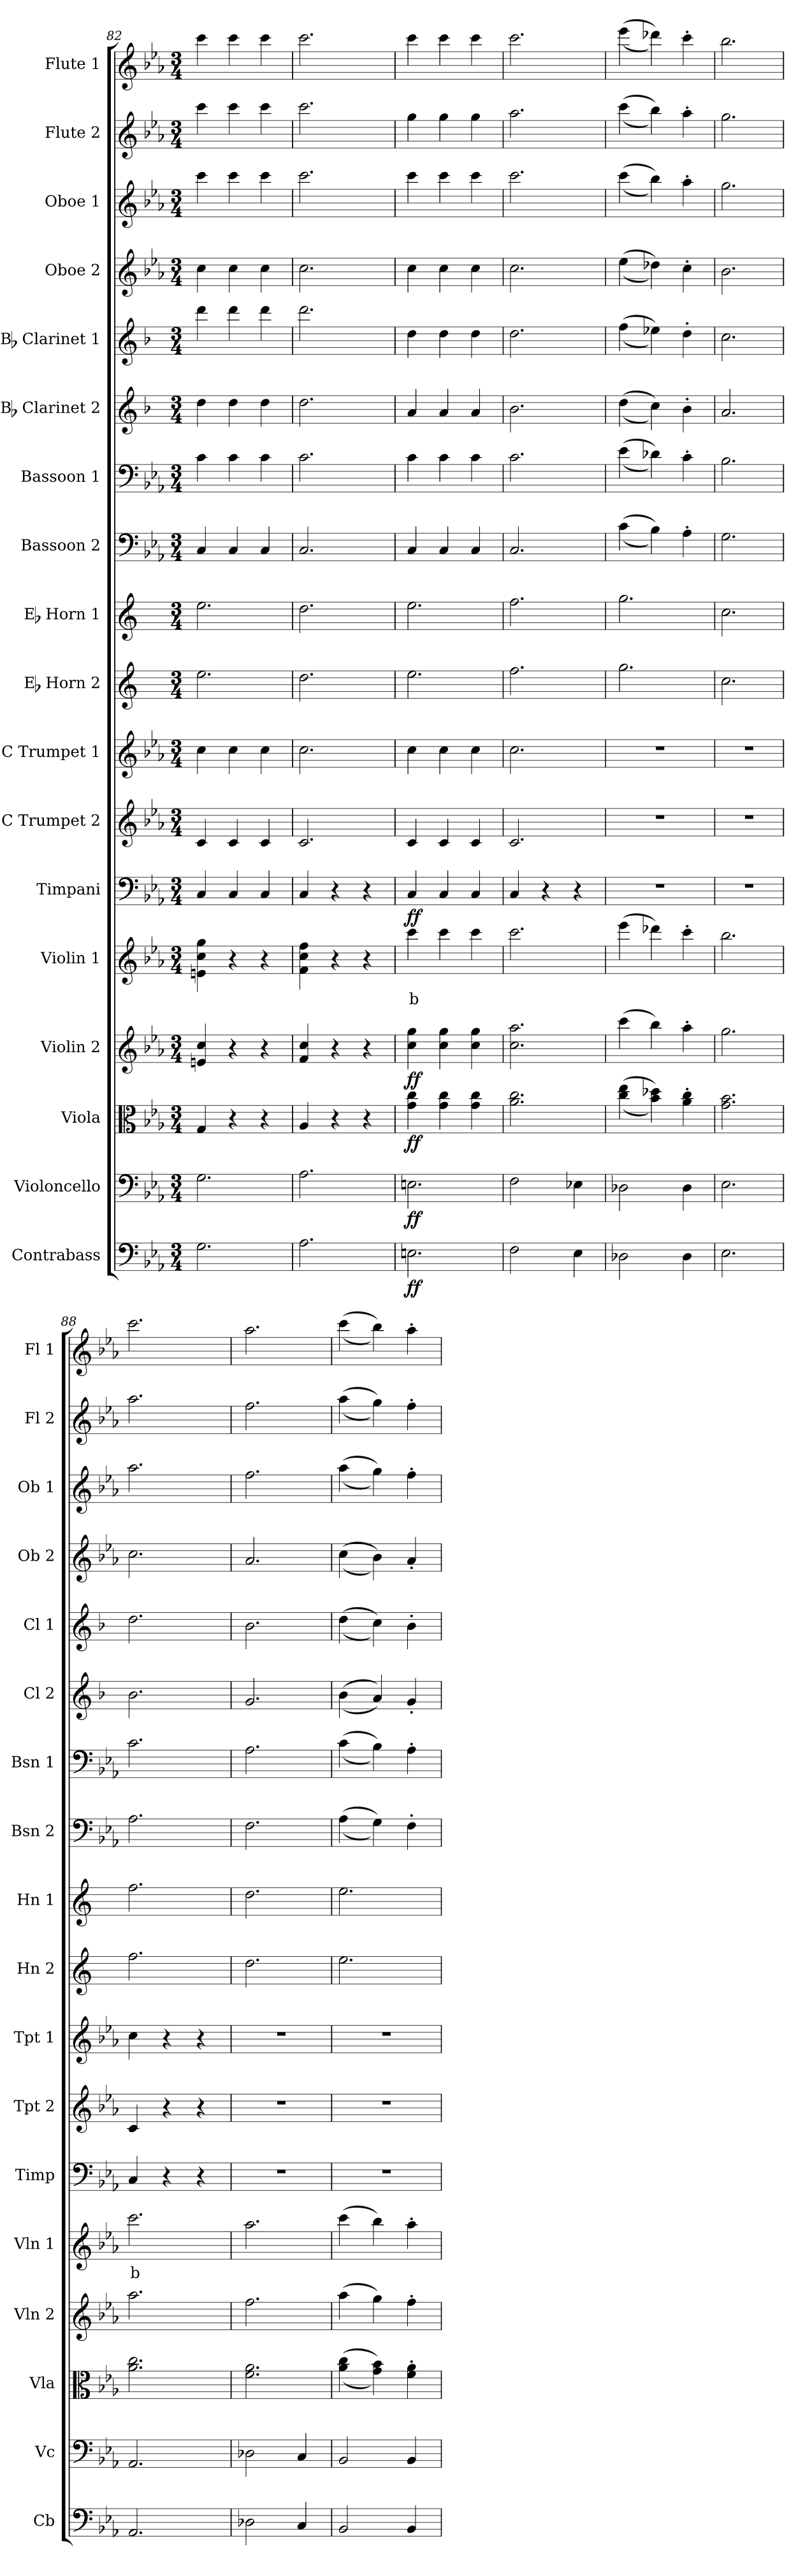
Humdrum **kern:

**kern	**dynam	**kern	**dynam	**kern	**dynam	**kern	**dynam	**kern	**text	**dynam	**kern	**kern	**kern	**kern	**kern	**kern	**kern	**kern	**kern	**kern	**kern	**kern	**kern
*part18	*part18	*part17	*part17	*part16	*part16	*part15	*part15	*part14	*part14	*part14	*part13	*part12	*part11	*part10	*part9	*part8	*part7	*part6	*part5	*part4	*part3	*part2	*part1
*staff18	*staff18	*staff17	*staff17	*staff16	*staff16	*staff15	*staff15	*staff14	*staff14	*staff14	*staff13	*staff12	*staff11	*staff10	*staff9	*staff8	*staff7	*staff6	*staff5	*staff4	*staff3	*staff2	*staff1
*I"Contrabass	*	*I"Violoncello	*	*I"Viola	*	*I"Violin 2	*	*I"Violin 1	*	*	*I"Timpani	*I"C Trumpet 2	*I"C Trumpet 1	*I"Eb Horn 2	*I"Eb Horn 1	*I"Bassoon 2	*I"Bassoon 1	*I"Bb Clarinet 2	*I"Bb Clarinet 1	*I"Oboe 2	*I"Oboe 1	*I"Flute 2	*I"Flute 1
*I'Cb	*	*I'Vc	*	*I'Vla	*	*I'Vln 2	*	*I'Vln 1	*	*	*I'Timp	*I'Tpt 2	*I'Tpt 1	*I'Hn 2	*I'Hn 1	*I'Bsn 2	*I'Bsn 1	*I'Cl 2	*I'Cl 1	*I'Ob 2	*I'Ob 1	*I'Fl 2	*I'Fl 1
*clefF4	*	*clefF4	*	*clefC3	*	*clefG2	*	*clefG2	*	*	*clefF4	*clefG2	*clefG2	*clefG2	*clefG2	*clefF4	*clefF4	*clefG2	*clefG2	*clefG2	*clefG2	*clefG2	*clefG2
*ITrd7c12	*	*	*	*	*	*	*	*	*	*	*	*	*	*ITrd5c9	*ITrd5c9	*	*	*ITrd1c2	*ITrd1c2	*	*	*	*
*k[b-e-a-]	*	*k[b-e-a-]	*	*k[b-e-a-]	*	*k[b-e-a-]	*	*k[b-e-a-]	*	*	*k[b-e-a-]	*k[b-e-a-]	*k[b-e-a-]	*k[b-e-a-]	*k[b-e-a-]	*k[b-e-a-]	*k[b-e-a-]	*k[b-e-a-]	*k[b-e-a-]	*k[b-e-a-]	*k[b-e-a-]	*k[b-e-a-]	*k[b-e-a-]
*M3/4	*	*M3/4	*	*M3/4	*	*M3/4	*	*M3/4	*	*	*M3/4	*M3/4	*M3/4	*M3/4	*M3/4	*M3/4	*M3/4	*M3/4	*M3/4	*M3/4	*M3/4	*M3/4	*M3/4
=82	=82	=82	=82	=82	=82	=82	=82	=82	=82	=82	=82	=82	=82	=82	=82	=82	=82	=82	=82	=82	=82	=82	=82
2.GG\	.	2.G\	.	4G/	.	4en/ 4cc/	.	4en\ 4cc\ 4gg\	.	.	4C/	4c/	4cc\	2.g\	2.g\	4C/	4c\	4cc\	4ccc\	4cc\	4ccc\	4ccc\	4ccc\
.	.	.	.	4r	.	4r	.	4r	.	.	4C/	4c/	4cc\	.	.	4C/	4c\	4cc\	4ccc\	4cc\	4ccc\	4ccc\	4ccc\
.	.	.	.	4r	.	4r	.	4r	.	.	4C/	4c/	4cc\	.	.	4C/	4c\	4cc\	4ccc\	4cc\	4ccc\	4ccc\	4ccc\
=83	=83	=83	=83	=83	=83	=83	=83	=83	=83	=83	=83	=83	=83	=83	=83	=83	=83	=83	=83	=83	=83	=83	=83
2.AA-\	.	2.A-\	.	4A-/	.	4f/ 4cc/	.	4f\ 4cc\ 4ff\	.	.	4C/	2.c/	2.cc\	2.f\	2.f\	2.C/	2.c\	2.cc\	2.ccc\	2.cc\	2.ccc\	2.ccc\	2.ccc\
.	.	.	.	4r	.	4r	.	4r	.	.	4r	.	.	.	.	.	.	.	.	.	.	.	.
.	.	.	.	4r	.	4r	.	4r	.	.	4r	.	.	.	.	.	.	.	.	.	.	.	.
=84	=84	=84	=84	=84	=84	=84	=84	=84	=84	=84	=84	=84	=84	=84	=84	=84	=84	=84	=84	=84	=84	=84	=84
!	!LO:DY:b	!	!LO:DY:b	!	!LO:DY:b	!	!LO:DY:b	!	!LO:LY:b:color=#FF0000	!LO:DY:b	!	!	!	!	!	!	!	!	!	!	!	!	!
2.EEn\	ff	2.En\	ff	4g\ 4cc\	ff	4cc\ 4gg\	ff	4ccc\	b	ff	4C/	4c/	4cc\	2.g\	2.g\	4C/	4c\	4g/	4cc\	4cc\	4ccc\	4gg\	4ccc\
.	.	.	.	4g\ 4cc\	.	4cc\ 4gg\	.	4ccc\	.	.	4C/	4c/	4cc\	.	.	4C/	4c\	4g/	4cc\	4cc\	4ccc\	4gg\	4ccc\
.	.	.	.	4g\ 4cc\	.	4cc\ 4gg\	.	4ccc\	.	.	4C/	4c/	4cc\	.	.	4C/	4c\	4g/	4cc\	4cc\	4ccc\	4gg\	4ccc\
!!LO:PB:g=z
=85	=85	=85	=85	=85	=85	=85	=85	=85	=85	=85	=85	=85	=85	=85	=85	=85	=85	=85	=85	=85	=85	=85	=85
2FF\	.	2F\	.	2.a-\ 2.cc\	.	2.cc\ 2.aa-\	.	2.ccc\	.	.	4C/	2.c/	2.cc\	2.a-\	2.a-\	2.C/	2.c\	2.a-\	2.cc\	2.cc\	2.ccc\	2.aa-\	2.ccc\
.	.	.	.	.	.	.	.	.	.	.	4r	.	.	.	.	.	.	.	.	.	.	.	.
4EE-\	.	4E-X\	.	.	.	.	.	.	.	.	4r	.	.	.	.	.	.	.	.	.	.	.	.
=86	=86	=86	=86	=86	=86	=86	=86	=86	=86	=86	=86	=86	=86	=86	=86	=86	=86	=86	=86	=86	=86	=86	=86
2DD-X\	.	2D-X\	.	((4cc\ 4ee-\	.	(4ccc\	.	(4eee-\	.	.	2.r	2.r	2.r	2.b-\	2.b-\	((4c\	((4e-\	((4cc\	((4ee-\	((4ee-\	((4ccc\	((4ccc\	((4eee-\
.	.	.	.	4b-\ 4dd-X\))	.	4bb-\)	.	4ddd-X\)	.	.	.	.	.	.	.	4B-\))	4d-X\))	4b-\))	4dd-X\))	4dd-X\))	4bb-\))	4bb-\))	4ddd-X\))
4DD-\	.	4D-\	.	4a-\' 4cc\'	.	4aa-'\	.	4ccc'\	.	.	.	.	.	.	.	4A-'\	4c'\	4a-'\	4cc'\	4cc'\	4aa-'\	4aa-'\	4ccc'\
=87	=87	=87	=87	=87	=87	=87	=87	=87	=87	=87	=87	=87	=87	=87	=87	=87	=87	=87	=87	=87	=87	=87	=87
2.EE-\	.	2.E-\	.	2.g\ 2.b-\	.	2.gg\	.	2.bb-\	.	.	2.r	2.r	2.r	2.e-\	2.e-\	2.G\	2.B-\	2.g/	2.b-\	2.b-\	2.gg\	2.gg\	2.bb-\
=88	=88	=88	=88	=88	=88	=88	=88	=88	=88	=88	=88	=88	=88	=88	=88	=88	=88	=88	=88	=88	=88	=88	=88
!	!	!	!	!	!	!	!	!	!LO:LY:b:color=#FF0000	!	!	!	!	!	!	!	!	!	!	!	!	!	!
2.AAA-/	.	2.AA-/	.	2.a-\ 2.cc\	.	2.aa-\	.	2.ccc\	b	.	4C/	4c/	4cc\	2.a-\	2.a-\	2.A-\	2.c\	2.a-\	2.cc\	2.cc\	2.aa-\	2.aa-\	2.ccc\
.	.	.	.	.	.	.	.	.	.	.	4r	4r	4r	.	.	.	.	.	.	.	.	.	.
.	.	.	.	.	.	.	.	.	.	.	4r	4r	4r	.	.	.	.	.	.	.	.	.	.
=89	=89	=89	=89	=89	=89	=89	=89	=89	=89	=89	=89	=89	=89	=89	=89	=89	=89	=89	=89	=89	=89	=89	=89
2DD-X\	.	2D-X\	.	2.f\ 2.a-\	.	2.ff\	.	2.aa-\	.	.	2.r	2.r	2.r	2.f\	2.f\	2.F\	2.A-\	2.f/	2.a-\	2.a-/	2.ff\	2.ff\	2.aa-\
4CC/	.	4C/	.	.	.	.	.	.	.	.	.	.	.	.	.	.	.	.	.	.	.	.	.
=90	=90	=90	=90	=90	=90	=90	=90	=90	=90	=90	=90	=90	=90	=90	=90	=90	=90	=90	=90	=90	=90	=90	=90
2BBB-/	.	2BB-/	.	((4a-\ 4cc\	.	(4aa-\	.	(4ccc\	.	.	2.r	2.r	2.r	2.g\	2.g\	((4A-\	((4c\	((4a-\	((4cc\	((4cc\	((4aa-\	((4aa-\	((4ccc\
.	.	.	.	4g\ 4b-\))	.	4gg\)	.	4bb-\)	.	.	.	.	.	.	.	4G\))	4B-\))	4g/))	4b-\))	4b-\))	4gg\))	4gg\))	4bb-\))
4BBB-/	.	4BB-/	.	4f\' 4a-\'	.	4ff'\	.	4aa-'\	.	.	.	.	.	.	.	4F'\	4A-'\	4f'/	4a-'\	4a-'/	4ff'\	4ff'\	4aa-'\
=	=	=	=	=	=	=	=	=	=	=	=	=	=	=	=	=	=	=	=	=	=	=	=
*-	*-	*-	*-	*-	*-	*-	*-	*-	*-	*-	*-	*-	*-	*-	*-	*-	*-	*-	*-	*-	*-	*-	*-
